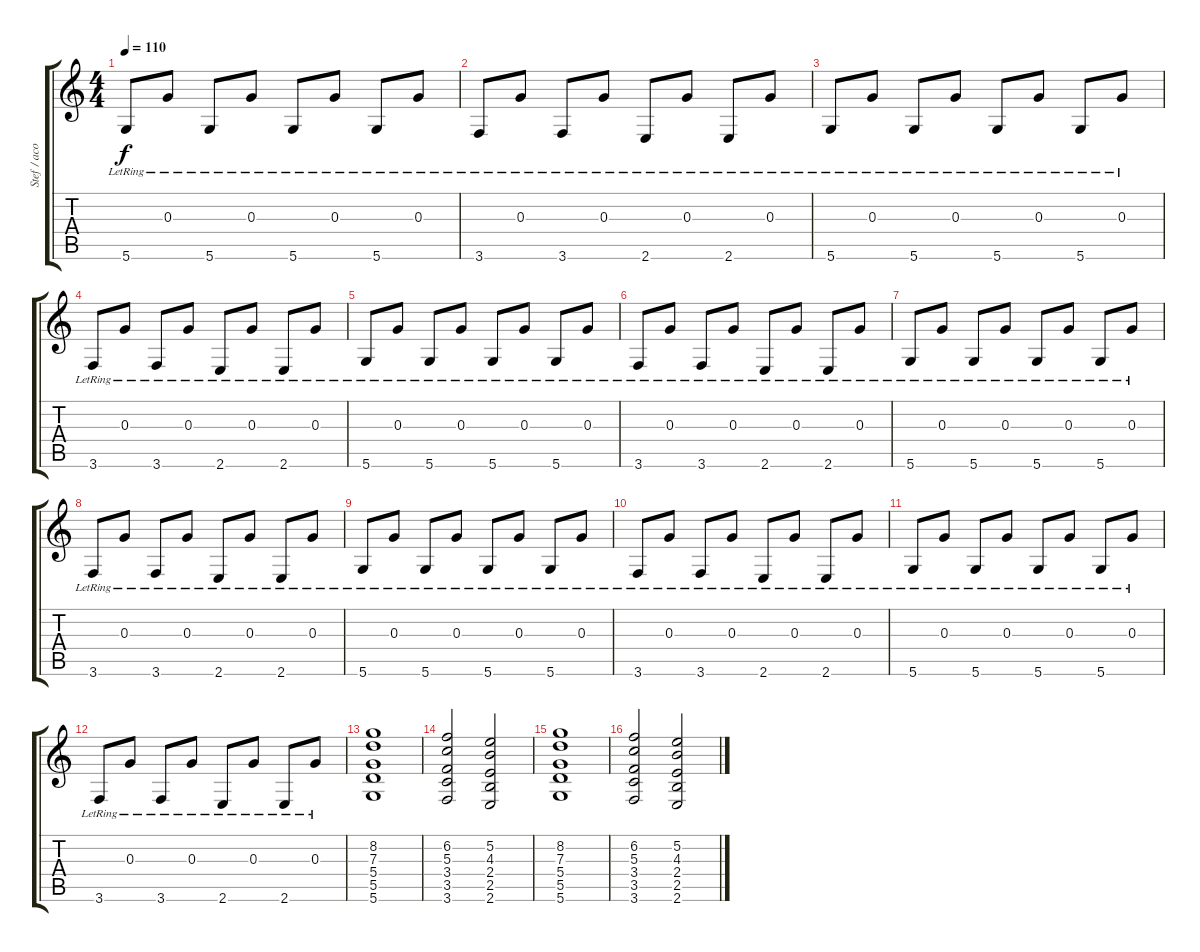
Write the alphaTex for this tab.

\track ("Stef / acoustic guitar" "Stef / aco") {instrument acousticguitarsteel}
\staff {score tabs}
\tuning (E4 B3 G3 D3 A2 D2) {hide}
\ts (4 4)
\tempo 110
\clef g2
\ks c
5.6{lr}.8{dy f} 0.3{lr}.8 5.6{lr}.8 0.3{lr}.8 5.6{lr}.8 0.3{lr}.8 5.6{lr}.8 0.3{lr}.8 |
3.6{lr}.8 0.3{lr}.8 3.6{lr}.8 0.3{lr}.8 2.6{lr}.8 0.3{lr}.8 2.6{lr}.8 0.3{lr}.8 |
5.6{lr}.8 0.3{lr}.8 5.6{lr}.8 0.3{lr}.8 5.6{lr}.8 0.3{lr}.8 5.6{lr}.8 0.3{lr}.8 |
3.6{lr}.8 0.3{lr}.8 3.6{lr}.8 0.3{lr}.8 2.6{lr}.8 0.3{lr}.8 2.6{lr}.8 0.3{lr}.8 |
5.6{lr}.8 0.3{lr}.8 5.6{lr}.8 0.3{lr}.8 5.6{lr}.8 0.3{lr}.8 5.6{lr}.8 0.3{lr}.8 |
3.6{lr}.8 0.3{lr}.8 3.6{lr}.8 0.3{lr}.8 2.6{lr}.8 0.3{lr}.8 2.6{lr}.8 0.3{lr}.8 |
5.6{lr}.8 0.3{lr}.8 5.6{lr}.8 0.3{lr}.8 5.6{lr}.8 0.3{lr}.8 5.6{lr}.8 0.3{lr}.8 |
3.6{lr}.8 0.3{lr}.8 3.6{lr}.8 0.3{lr}.8 2.6{lr}.8 0.3{lr}.8 2.6{lr}.8 0.3{lr}.8 |
5.6{lr}.8 0.3{lr}.8 5.6{lr}.8 0.3{lr}.8 5.6{lr}.8 0.3{lr}.8 5.6{lr}.8 0.3{lr}.8 |
3.6{lr}.8 0.3{lr}.8 3.6{lr}.8 0.3{lr}.8 2.6{lr}.8 0.3{lr}.8 2.6{lr}.8 0.3{lr}.8 |
5.6{lr}.8 0.3{lr}.8 5.6{lr}.8 0.3{lr}.8 5.6{lr}.8 0.3{lr}.8 5.6{lr}.8 0.3{lr}.8 |
3.6{lr}.8 0.3{lr}.8 3.6{lr}.8 0.3{lr}.8 2.6{lr}.8 0.3{lr}.8 2.6{lr}.8 0.3{lr}.8 |
(8.2 7.3 5.4 5.5 5.6).1 |
(6.2 5.3 3.4 3.5 3.6).2 (5.2 4.3 2.4 2.5 2.6).2 |
(8.2 7.3 5.4 5.5 5.6).1 |
(6.2 5.3 3.4 3.5 3.6).2 (5.2 4.3 2.4 2.5 2.6).2
